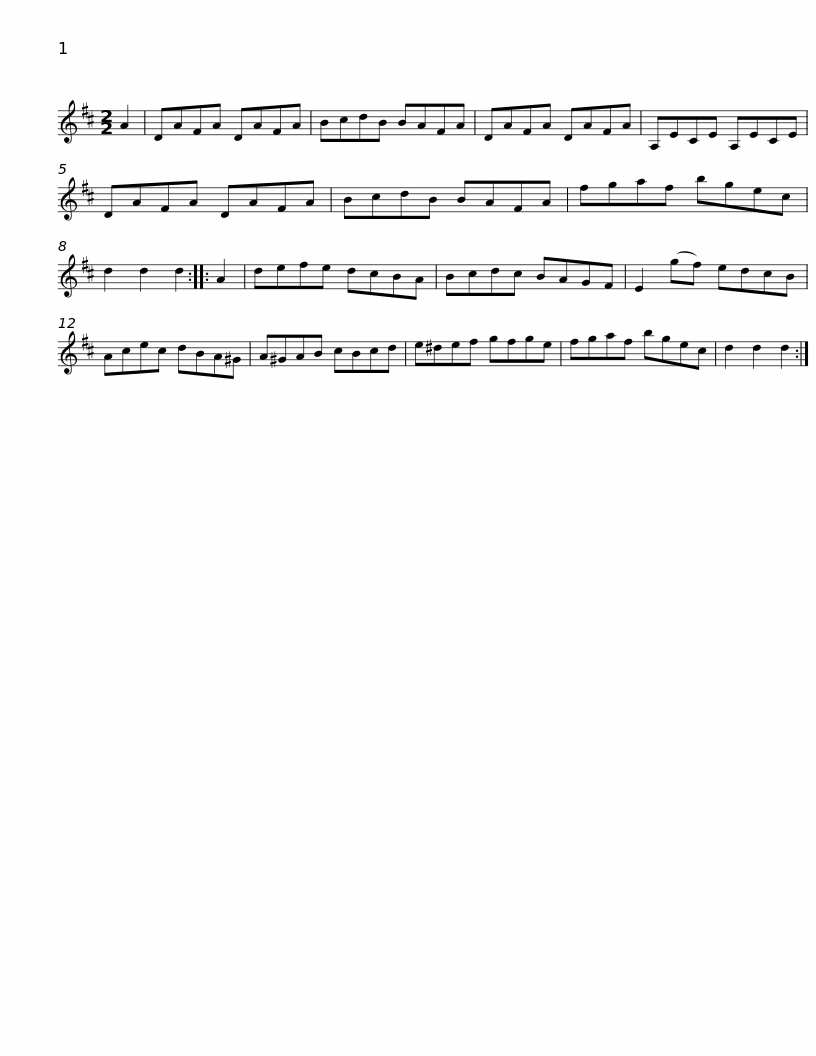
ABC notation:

X:1
L:1/8
M:2/2
I:linebreak $
K:D
V:1 treble
V:1
 A2 | DAFA DAFA | BcdB BAFA | DAFA DAFA | A,ECE A,ECE | %5
 DAFA DAFA |$ BcdB BAFA | fgaf bgec | d2 d2 d2 :: A2 | %10
 defe dcBA | Bcdc BAGF | E2 (gf) edcB |$ Acec dBA^G | A^GAB cBcd | %15
 e^def gfge | fgaf bgec | d2 d2 d2 :| %18
